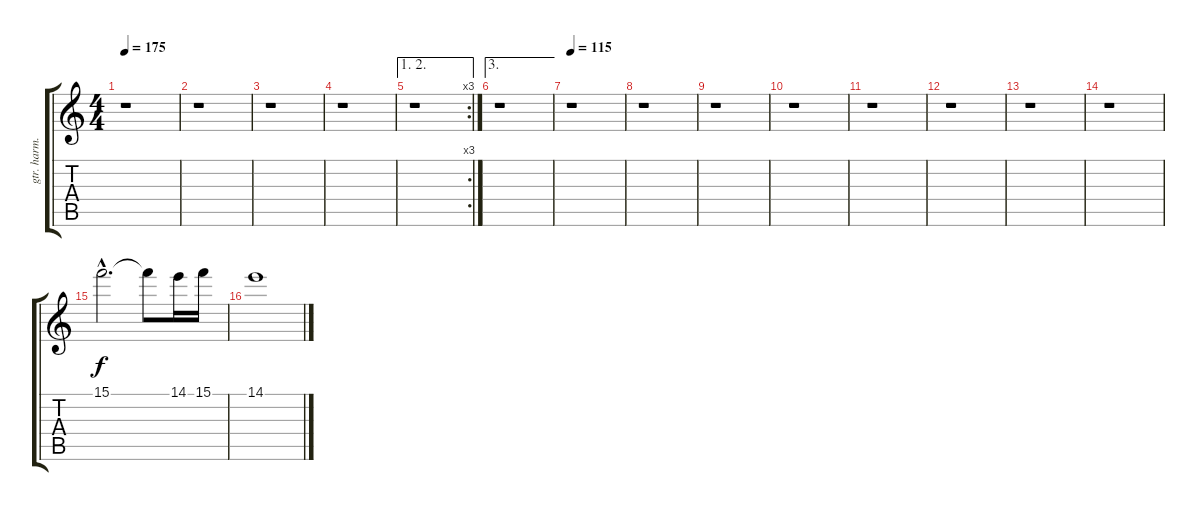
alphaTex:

\track ("gtr. harm." "gtr. harm.") {instrument distortionguitar}
\staff {score tabs}
\tuning (D4 A3 F3 C3 G2 D2) {hide}
\ts (4 4)
\tempo 175
\clef g2
\ks c
r.1{dy f} |
r.1 |
r.1 |
r.1 |
\ae (1 2)
\rc 3
r.1 |
\ae 3
r.1 |
\tempo 115
r.1 |
r.1 |
r.1 |
r.1 |
r.1 |
r.1 |
r.1 |
r.1 |
15.1{hac}.2{d volume 16} 15.1{t}.8 14.1.16 15.1.16 |
14.1.1
